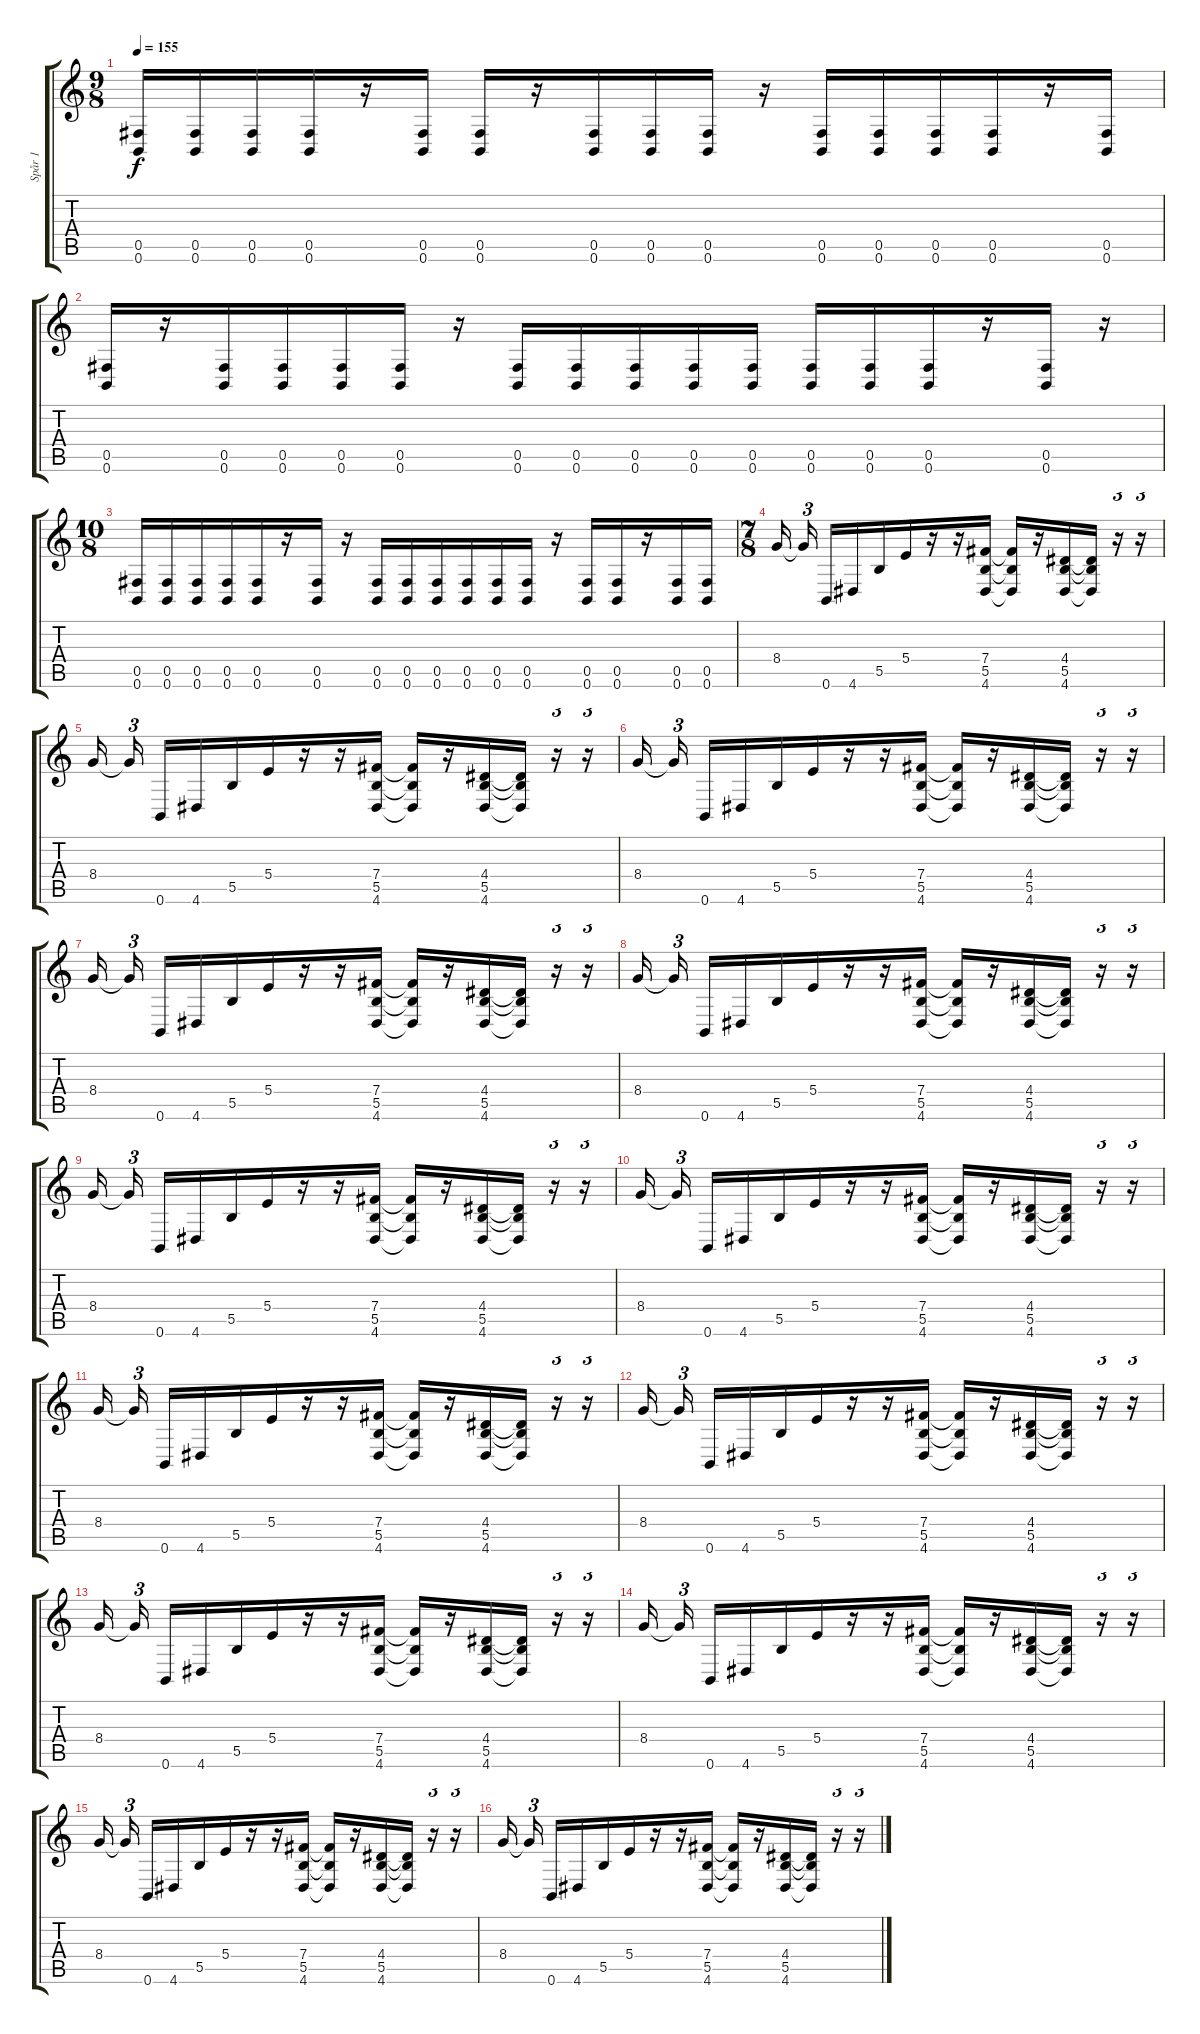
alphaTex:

\track ("Spår 1" "Spår 1") {instrument distortionguitar}
\staff {score tabs}
\tuning (Db4 Ab3 E3 B2 Gb2 B1) {hide}
\ts (9 8)
\tempo 155
\clef g2
\ks c
(0.5 0.6).16{dy f} (0.5 0.6).16 (0.5 0.6).16 (0.5 0.6).16 r.16 (0.5 0.6).16 (0.5 0.6).16 r.16 (0.5 0.6).16 (0.5 0.6).16 (0.5 0.6).16 r.16 (0.5 0.6).16 (0.5 0.6).16 (0.5 0.6).16 (0.5 0.6).16 r.16 (0.5 0.6).16 |
(0.5 0.6).16 r.16 (0.5 0.6).16 (0.5 0.6).16 (0.5 0.6).16 (0.5 0.6).16 r.16 (0.5 0.6).16 (0.5 0.6).16 (0.5 0.6).16 (0.5 0.6).16 (0.5 0.6).16 (0.5 0.6).16 (0.5 0.6).16 (0.5 0.6).16 r.16 (0.5 0.6).16 r.16 |
\ts (10 8)
(0.5 0.6).16 (0.5 0.6).16 (0.5 0.6).16 (0.5 0.6).16 (0.5 0.6).16 r.16 (0.5 0.6).16 r.16 (0.5 0.6).16 (0.5 0.6).16 (0.5 0.6).16 (0.5 0.6).16 (0.5 0.6).16 (0.5 0.6).16 r.16 (0.5 0.6).16 (0.5 0.6).16 r.16 (0.5 0.6).16 (0.5 0.6).16 |
\ts (7 8)
8.4.16{beam splitsecondary} 8.4{t}.16{tu (3 2)} 0.6.16 4.6.16 5.5.16 5.4.16 r.16 r.16 (7.4 5.5 4.6).16 (7.4{t} 5.5{t} 4.6{t}).16 r.16 (4.4 5.5 4.6).16 (4.4{t} 5.5{t} 4.6{t}).16 r.16{tu (3 2)} r.16{tu (3 2)} |
8.4.16{beam splitsecondary} 8.4{t}.16{tu (3 2)} 0.6.16 4.6.16 5.5.16 5.4.16 r.16 r.16 (7.4 5.5 4.6).16 (7.4{t} 5.5{t} 4.6{t}).16 r.16 (4.4 5.5 4.6).16 (4.4{t} 5.5{t} 4.6{t}).16 r.16{tu (3 2)} r.16{tu (3 2)} |
8.4.16{beam splitsecondary} 8.4{t}.16{tu (3 2)} 0.6.16 4.6.16 5.5.16 5.4.16 r.16 r.16 (7.4 5.5 4.6).16 (7.4{t} 5.5{t} 4.6{t}).16 r.16 (4.4 5.5 4.6).16 (4.4{t} 5.5{t} 4.6{t}).16 r.16{tu (3 2)} r.16{tu (3 2)} |
8.4.16{beam splitsecondary} 8.4{t}.16{tu (3 2)} 0.6.16 4.6.16 5.5.16 5.4.16 r.16 r.16 (7.4 5.5 4.6).16 (7.4{t} 5.5{t} 4.6{t}).16 r.16 (4.4 5.5 4.6).16 (4.4{t} 5.5{t} 4.6{t}).16 r.16{tu (3 2)} r.16{tu (3 2)} |
8.4.16{beam splitsecondary} 8.4{t}.16{tu (3 2)} 0.6.16 4.6.16 5.5.16 5.4.16 r.16 r.16 (7.4 5.5 4.6).16 (7.4{t} 5.5{t} 4.6{t}).16 r.16 (4.4 5.5 4.6).16 (4.4{t} 5.5{t} 4.6{t}).16 r.16{tu (3 2)} r.16{tu (3 2)} |
8.4.16{beam splitsecondary} 8.4{t}.16{tu (3 2)} 0.6.16 4.6.16 5.5.16 5.4.16 r.16 r.16 (7.4 5.5 4.6).16 (7.4{t} 5.5{t} 4.6{t}).16 r.16 (4.4 5.5 4.6).16 (4.4{t} 5.5{t} 4.6{t}).16 r.16{tu (3 2)} r.16{tu (3 2)} |
8.4.16{beam splitsecondary} 8.4{t}.16{tu (3 2)} 0.6.16 4.6.16 5.5.16 5.4.16 r.16 r.16 (7.4 5.5 4.6).16 (7.4{t} 5.5{t} 4.6{t}).16 r.16 (4.4 5.5 4.6).16 (4.4{t} 5.5{t} 4.6{t}).16 r.16{tu (3 2)} r.16{tu (3 2)} |
8.4.16{beam splitsecondary} 8.4{t}.16{tu (3 2)} 0.6.16 4.6.16 5.5.16 5.4.16 r.16 r.16 (7.4 5.5 4.6).16 (7.4{t} 5.5{t} 4.6{t}).16 r.16 (4.4 5.5 4.6).16 (4.4{t} 5.5{t} 4.6{t}).16 r.16{tu (3 2)} r.16{tu (3 2)} |
8.4.16{beam splitsecondary} 8.4{t}.16{tu (3 2)} 0.6.16 4.6.16 5.5.16 5.4.16 r.16 r.16 (7.4 5.5 4.6).16 (7.4{t} 5.5{t} 4.6{t}).16 r.16 (4.4 5.5 4.6).16 (4.4{t} 5.5{t} 4.6{t}).16 r.16{tu (3 2)} r.16{tu (3 2)} |
8.4.16{beam splitsecondary} 8.4{t}.16{tu (3 2)} 0.6.16 4.6.16 5.5.16 5.4.16 r.16 r.16 (7.4 5.5 4.6).16 (7.4{t} 5.5{t} 4.6{t}).16 r.16 (4.4 5.5 4.6).16 (4.4{t} 5.5{t} 4.6{t}).16 r.16{tu (3 2)} r.16{tu (3 2)} |
8.4.16{beam splitsecondary} 8.4{t}.16{tu (3 2)} 0.6.16 4.6.16 5.5.16 5.4.16 r.16 r.16 (7.4 5.5 4.6).16 (7.4{t} 5.5{t} 4.6{t}).16 r.16 (4.4 5.5 4.6).16 (4.4{t} 5.5{t} 4.6{t}).16 r.16{tu (3 2)} r.16{tu (3 2)} |
8.4.16{beam splitsecondary} 8.4{t}.16{tu (3 2)} 0.6.16 4.6.16 5.5.16 5.4.16 r.16 r.16 (7.4 5.5 4.6).16 (7.4{t} 5.5{t} 4.6{t}).16 r.16 (4.4 5.5 4.6).16 (4.4{t} 5.5{t} 4.6{t}).16 r.16{tu (3 2)} r.16{tu (3 2)} |
8.4.16{beam splitsecondary} 8.4{t}.16{tu (3 2)} 0.6.16 4.6.16 5.5.16 5.4.16 r.16 r.16 (7.4 5.5 4.6).16 (7.4{t} 5.5{t} 4.6{t}).16 r.16 (4.4 5.5 4.6).16 (4.4{t} 5.5{t} 4.6{t}).16 r.16{tu (3 2)} r.16{tu (3 2)}
